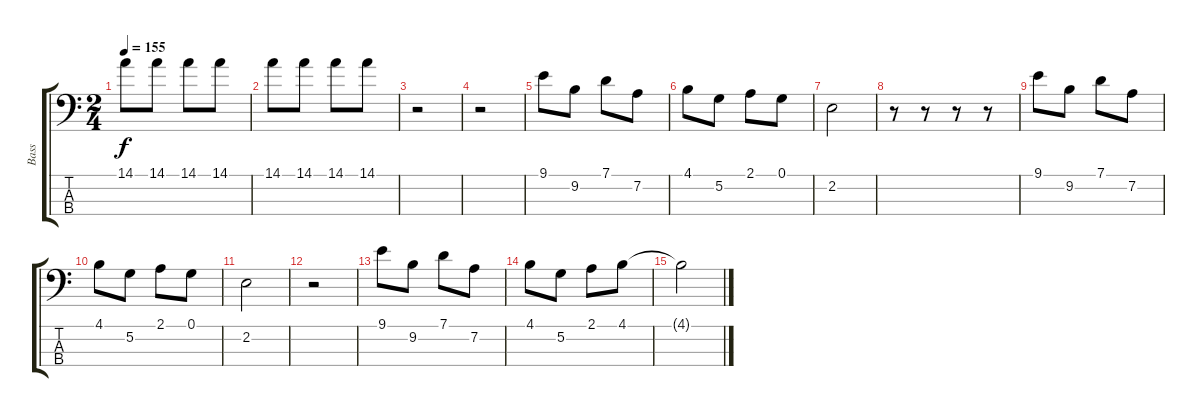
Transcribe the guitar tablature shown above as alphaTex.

\track ("Bass" "Bass") {instrument synthbass2}
\staff {score tabs}
\tuning (G2 D2 A1 E1) {hide}
\ts (2 4)
\tempo 155
\clef f4
\ks c
14.1.8{dy f} 14.1.8 14.1.8 14.1.8 |
14.1.8 14.1.8 14.1.8 14.1.8 |
r.2 |
r.2 |
9.1.8{instrument fretlessbass} 9.2.8 7.1.8 7.2.8 |
4.1.8 5.2.8 2.1.8 0.1.8 |
2.2.2 |
r.8{instrument fretlessbass} r.8 r.8 r.8 |
9.1.8{instrument fretlessbass} 9.2.8 7.1.8 7.2.8 |
4.1.8 5.2.8 2.1.8 0.1.8 |
2.2.2 |
r.2 |
9.1.8{instrument fretlessbass} 9.2.8 7.1.8 7.2.8 |
4.1.8 5.2.8 2.1.8 4.1.8 |
4.1{t}.2
